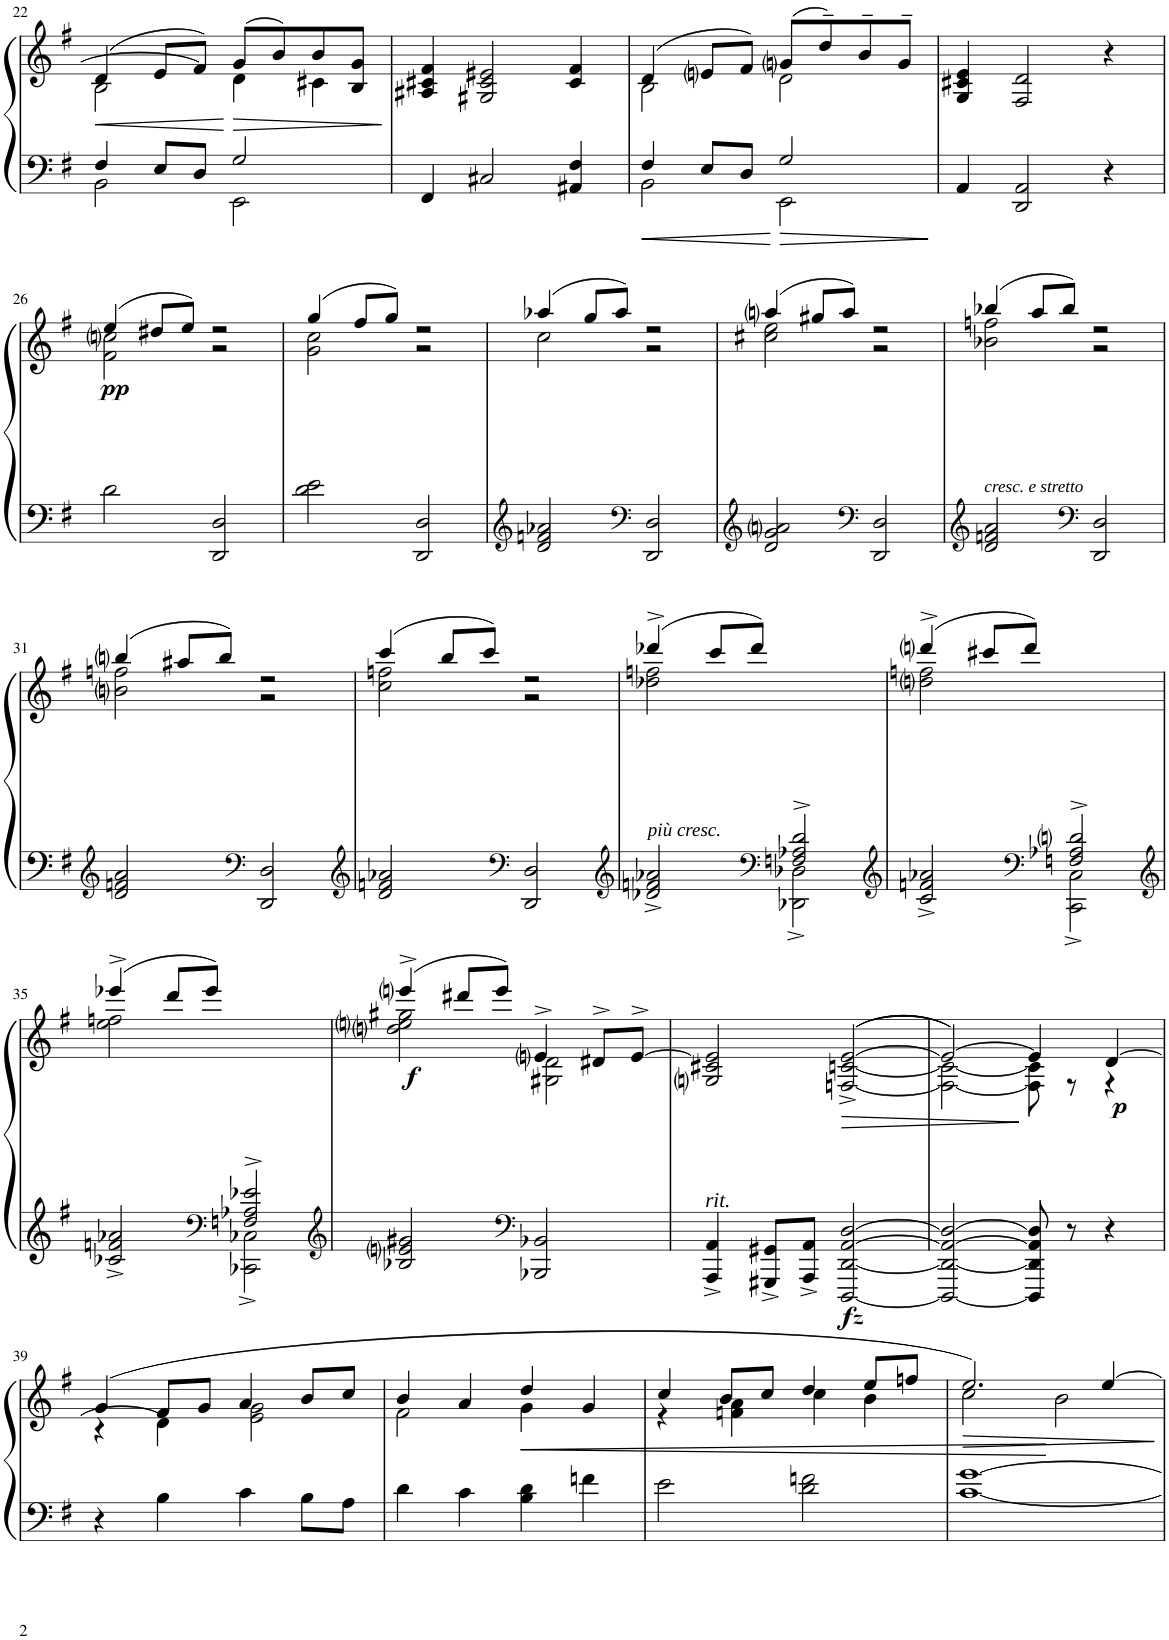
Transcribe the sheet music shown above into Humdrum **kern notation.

**kern	**kern	**dynam
*part1	*part1	*part1
*staff2	*staff1	*staff1/2
*I"Midi_1	*	*
!!LO:PB:g=z
*clefF4	*clefG2	*
*k[f#]	*k[f#]	*
*G:	*G:	*
*M4/4	*M4/4	*
*met(c)	*met(c)	*
=22	=22	=22
*^	*	*
!	!	!	!LO:HP:b
*	*	*^	*
4F#/	2BB\	(4d/	2B\	<
8E/L	.	8e/L	.	.
8D/J	.	8f#/J])	.	.
!	!	!	!	!LO:HP:n=1:b
2G/	2EE\	(8g/L	4d\	[ >
.	.	8b/)	.	.
.	.	8b/	4c#X\	.
.	.	8B/ 8g/J	.	.
*v	*v	*	*	*
*	*v	*v	*
.	.	]
=23	=23	=23
*^	*^	*
4FF#/	2ryy	4A#X/ 4c#X/ 4f#/	2ryy	.
2C#X/	.	2G#X/ 2c#/ 2e#X/	.	.
.	2ryy	.	2ryy	.
4AA#X/ 4F#/	.	4c#/ 4f#/	.	.
=24	=24	=24	=24	=24
4F#/	2BB\	(4d/	2B\	.
8E/L	.	8eni/L	.	.
8D/J	.	8f#/J)	.	.
2G/	2EE\	(8gni/L	2d\	.
.	.	8dd~/)	.	.
.	.	8b~/	.	.
.	.	8g~/J	.	.
=25	=25	=25	=25	=25
4AA/	2ryy	4G/ 4c#X/ 4e/	2ryy	.
2DD/ 2AA/	.	2F#/ 2d/	.	.
.	2ryy	.	2ryy	.
4r	.	4r	.	.
*v	*v	*	*	*
!!LO:LB:g=z	!!
=26	=26	=26	=26
!	!	!	!LO:DY:b
2d\	(4ee/	2f#\ 2ccni\	pp
.	8dd#X/L	.	.
.	8ee/J)	.	.
2DD/ 2D/	2r	2r	.
=27	=27	=27	=27
2d\ 2e\	(4gg/	2g\ 2cc\	.
.	8ff#/L	.	.
.	8gg/J)	.	.
2DD/ 2D/	2r	2r	.
=28	=28	=28	=28
*clefG2	*	*	*
2d/ 2fn/ 2a-X/	(4aa-X/	2cc\	.
.	8gg/L	.	.
.	8aa-/J)	.	.
*clefF4	*	*	*
2DD/ 2D/	2r	2r	.
=29	=29	=29	=29
*clefG2	*	*	*
2d/ 2g/ 2ani/	(4aani/	2cc#X\ 2ee\	.
.	8gg#X/L	.	.
.	8aa/J)	.	.
*clefF4	*	*	*
2DD/ 2D/	2r	2r	.
=30	=30	=30	=30
*clefG2	*	*	*
!	!LO:TX:b:i:t=cresc. e stretto	!	!
2d/ 2fn/ 2a/	(4bb-X/	2b-X\ 2ffn\	.
.	8aa/L	.	.
.	8bb-/J)	.	.
*clefF4	*	*	*
2DD/ 2D/	2r	2r	.
!!LO:LB:g=z	!!
=31	=31	=31	=31
*clefG2	*	*	*
*^	*	*	*
2d/ 2fn/ 2a/	2ryy	(4bbni/	2bni\ 2ffn\	.
.	.	8aa#X/L	.	.
.	.	8bb/J)	.	.
*clefF4	*	*	*	*
2DD/ 2D/	2ryy	2r	2r	.
=32	=32	=32	=32	=32
*clefG2	*	*	*	*
2d/ 2fn/ 2a-X/	2ryy	(4ccc/	2cc\ 2ffn\	.
.	.	8bb/L	.	.
.	.	8ccc/J)	.	.
*clefF4	*	*	*	*
2DD/ 2D/	2ryy	2r	2r	.
=33	=33	=33	=33	=33
*clefG2	*	*	*	*
!	!	!LO:TX:b:i:t=più cresc.	!	!
2d-X/^ 2fn/^ 2a-X/^	2ryy	(4ddd-X^/	2dd-X\ 2ffn\	.
.	.	8ccc/L	.	.
.	.	8ddd-/J)	.	.
*clefF4	*	*	*	*
2Fn/^ 2A-X/^ 2d-/^	2DD-X\^ 2D-X\^	2ryy	2ryy	.
=34	=34	=34	=34	=34
*clefG2	*	*	*	*
2c/^ 2fn/^ 2a-X/^	2ryy	(4dddni^/	2ddni\ 2ffn\	.
.	.	8ccc#X/L	.	.
.	.	8ddd/J)	.	.
*clefF4	*	*	*	*
2Fn/^ 2A-X/^ 2dni/^	2CC\^ 2C\^	2ryy	2ryy	.
!!LO:LB:g=z	!!
=35	=35	=35	=35	=35
*clefG2	*	*	*	*
2c-X/^ 2fn/^ 2a-X/^	2ryy	(4eee-X^/	2ee\ 2ffn\	.
.	.	8ddd/L	.	.
.	.	8eee-/J)	.	.
*clefF4	*	*	*	*
2Fn/^ 2A-X/^ 2e-X/^	2CC-X\^ 2C-X\^	2ryy	2ryy	.
=36	=36	=36	=36	=36
*clefG2	*	*	*	*
!	!	!	!	!LO:DY:b
2B-X/ 2eni/ 2g#X/	2ryy	(4eeeni^/	2ddni\ 2eeni\ 2gg#X\	f
.	.	8ddd#X/L	.	.
.	.	8eee/J)	.	.
*clefF4	*	*	*	*
2BBB-X/ 2BB-X/	2ryy	4eni^/	2G#X\ 2d\	.
.	.	8d#X^/L	.	.
.	.	[8e^/J	.	.
=37	=37	=37	=37	=37
!	!	!LO:TX:b:i:t=rit.	!	!
4AAA/^ 4AA/^	2ryy	2Gni/ 2c#X/ 2e/]	2ryy	.
8GGG#X/^ 8GG#X/^L	.	.	.	.
8AAA/^ 8AA/^J	.	.	.	.
!	!	!	!	!LO:HP:b
!	!	!	!	!LO:DY:n=1:b=2
[2DDD/ [2DD/ [2AA/ [2D/	2ryy	(([2Fn/^ [2cn/^ [2e/^	2ryy	> fz
=38	=38	=38	=38	=38
2DDD/_ 2DD/_ 2AA/_ 2D/_	2ryy	2e/_))	2F\_ 2c\_	.
8DDD/] 8DD/] 8AA/] 8D/]	2ryy	4e/]	8F\] 8c\]	]
8r	.	.	8r	.
!	!	!	!	!LO:DY:b
4r	.	[4d/	4r	p
*v	*v	*	*	*
!!LO:LB:g=z	!!
=39	=39	=39	=39
4r	(4g/	4r	.
4B\	8f#/L	4d\]	.
.	8g/J	.	.
4c\	4a/	2e\ 2g\	.
8B\L	8b/L	.	.
8A\J	8cc/J	.	.
=40	=40	=40	=40
4d\	4b/	2f#\	.
4c\	4a/	.	.
!	!	!	!LO:HP:b
4B\ 4d\	4dd/	4g\	<
4fn\	4g/	4ryy	.
=41	=41	=41	=41
2e\	4cc/	4r	.
.	8b/L	4fn\ 4a\	.
.	8cc/J	.	.
2d\ 2fn\	4dd/	4cc\	.
.	8ee/L	4b\	.
.	8ffn/J	.	.
=42	=42	=42	=42
!	!	!	!LO:HP:b
[1c [1g	2.ee/)	2cc\	>
.	.	2b\	[
.	[4ee/	.	.
*	*v	*v	*
.	.	]
=	=	=
*-	*-	*-
